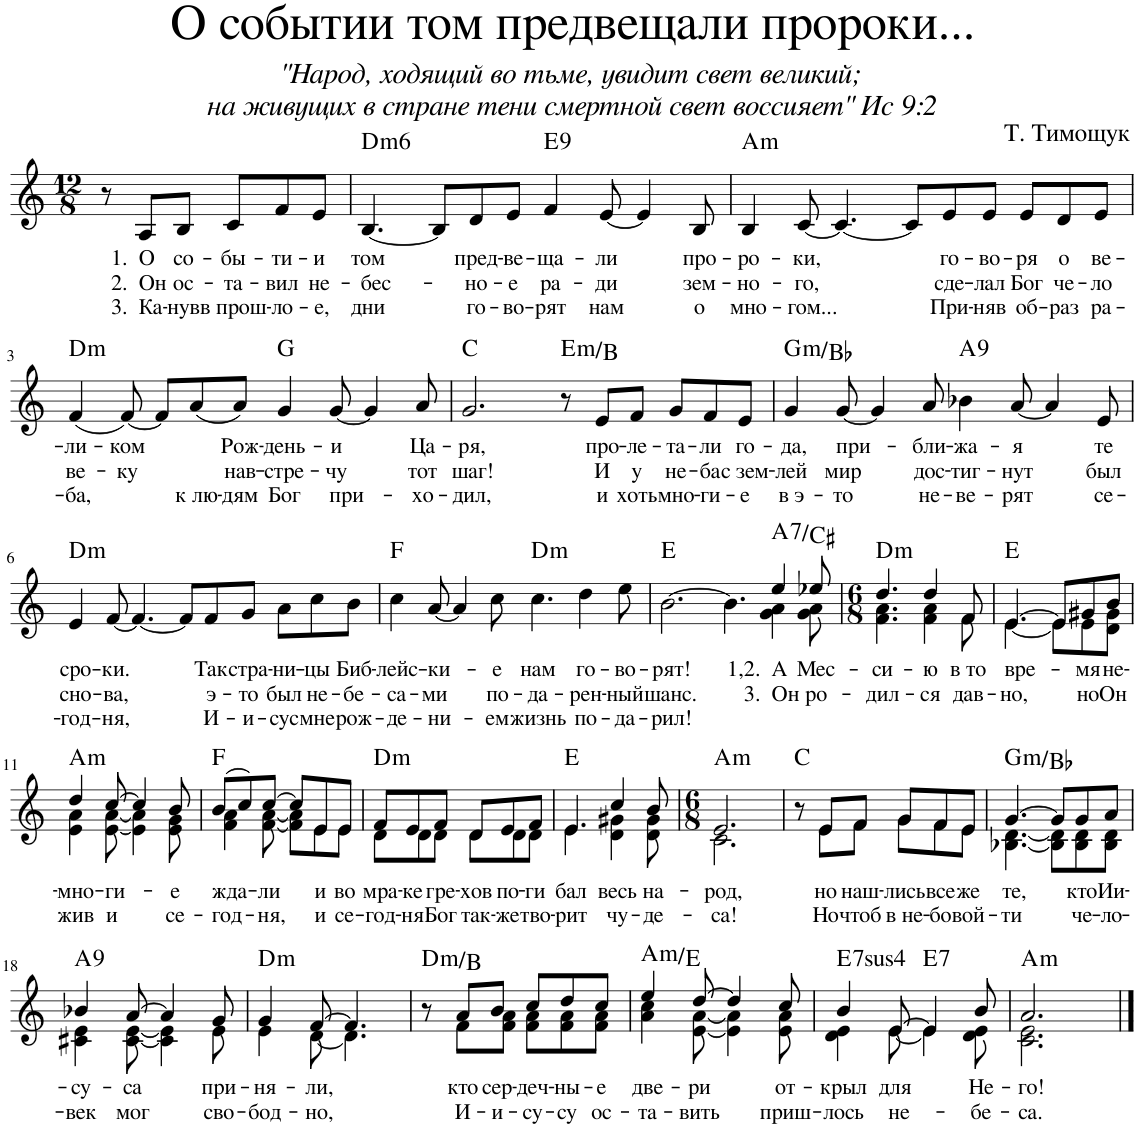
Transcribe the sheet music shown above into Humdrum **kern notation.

**kern	**text	**text	**text	**harte
*part1	*part1	*part1	*part1	*part1
*staff1	*staff1	*staff1	*staff1	*
*I"Piano	*	*	*	*
*I'Pno.	*	*	*	*
*clefG2	*	*	*	*
*k[]	*	*	*	*
*M12/8	*	*	*	*
=	=	=	=	=
8r	.	.	.	.
!	!LO:LY:b	!LO:LY:b	!LO:LY:b	!
8A/L	1. О	2. Он	3. Ка-	.
!	!LO:LY:b	!LO:LY:b	!LO:LY:b	!
8B/J	со-	ос-	-нув	.
!	!LO:LY:b	!LO:LY:b	!LO:LY:b	!
8c/L	-бы-	-та-	в прош-	.
!	!LO:LY:b	!LO:LY:b	!LO:LY:b	!
8f/	-ти-	-вил	-ло-	.
!	!LO:LY:b	!LO:LY:b	!LO:LY:b	!
8e/J	-и	не-	-е,	.
=1	=1	=1	=1	=1
!	!LO:LY:b	!LO:LY:b	!LO:LY:b	!LO:H:kt=m6
[<4.B/	том	-бес-	дни	D:min6
8B/L]	.	.	.	.
!	!LO:LY:b	!LO:LY:b	!LO:LY:b	!
8d/	пред-	-но-	го-	.
!	!LO:LY:b	!LO:LY:b	!LO:LY:b	!
8e/J	-ве-	-е	-во-	.
!	!LO:LY:b	!LO:LY:b	!LO:LY:b	!LO:H:kt=9
4f/	-ща-	ра-	-рят	E:9
!	!LO:LY:b	!LO:LY:b	!LO:LY:b	!
[<8e/	-ли	-ди	нам	.
4e/]	.	.	.	.
!	!LO:LY:b	!LO:LY:b	!LO:LY:b	!
8B/	про-	зем-	о	.
=2	=2	=2	=2	=2
!	!LO:LY:b	!LO:LY:b	!LO:LY:b	!LO:H:kt=m
4B/	-ро-	-но-	мно-	A:min
!	!LO:LY:b	!LO:LY:b	!LO:LY:b	!
[<8c/	-ки,	-го,	-гом...	.
4.c/_	.	.	.	.
8c/L]	.	.	.	.
!	!LO:LY:b	!LO:LY:b	!LO:LY:b	!
8e/	го-	сде-	При-	.
!	!LO:LY:b	!LO:LY:b	!LO:LY:b	!
8e/J	-во-	-лал	-няв	.
!	!LO:LY:b	!LO:LY:b	!LO:LY:b	!
8e/L	-ря	Бог	об-	.
!	!LO:LY:b	!LO:LY:b	!LO:LY:b	!
8d/	о	че-	-раз	.
!	!LO:LY:b	!LO:LY:b	!LO:LY:b	!
8e/J	ве-	-ло	ра-	.
!!LO:LB:g=z
=3	=3	=3	=3	=3
!	!LO:LY:b	!LO:LY:b	!LO:LY:b	!LO:H:kt=m
(4f/	-ли-	ве-	-ба,	D:min
!	!LO:LY:b	!LO:LY:b	!	!
[<8f/)	-ком	-ку	.	.
8f/L]	.	.	.	.
!	!	!	!LO:LY:b	!
(8a/	.	.	к лю-	.
!	!LO:LY:b	!LO:LY:b	!LO:LY:b	!
8a/J)	Рож-	нав-	-дям	.
!	!LO:LY:b	!LO:LY:b	!LO:LY:b	!
4g/	-день-	-стре-	Бог	G:maj
!	!LO:LY:b	!LO:LY:b	!LO:LY:b	!
[<8g/	-и	-чу	при-	.
4g/]	.	.	.	.
!	!LO:LY:b	!LO:LY:b	!LO:LY:b	!
8a/	Ца-	тот	-хо-	.
=4	=4	=4	=4	=4
!	!LO:LY:b	!LO:LY:b	!LO:LY:b	!
2.g/	-ря,	шаг!	-дил,	C:maj
!	!	!	!	!LO:H:kt=m
8r	.	.	.	E:min/5
!	!LO:LY:b	!LO:LY:b	!LO:LY:b	!
8e/L	про-	И	и	.
!	!LO:LY:b	!LO:LY:b	!LO:LY:b	!
8f/J	-ле-	у	хоть	.
!	!LO:LY:b	!LO:LY:b	!LO:LY:b	!
8g/L	-та-	не-	мно-	.
!	!LO:LY:b	!LO:LY:b	!LO:LY:b	!
8f/	-ли	-ба	-ги-	.
!	!LO:LY:b	!LO:LY:b	!LO:LY:b	!
8e/J	го-	с зем-	-е	.
=5	=5	=5	=5	=5
!	!LO:LY:b	!LO:LY:b	!LO:LY:b	!LO:H:kt=m
4g/	-да,	-лей	в э-	G:min/b3
!	!LO:LY:b	!LO:LY:b	!LO:LY:b	!
[8g/	при-	мир	-то	.
4g/]	.	.	.	.
!	!LO:LY:b	!LO:LY:b	!LO:LY:b	!
8a/	-бли-	дос-	не-	.
!	!LO:LY:b	!LO:LY:b	!LO:LY:b	!LO:H:kt=9
4b-X\	-жа-	-тиг-	ве-	A:9
!	!LO:LY:b	!LO:LY:b	!LO:LY:b	!
[8a/	-я	-нут	-рят	.
4a/]	.	.	.	.
!	!LO:LY:b	!LO:LY:b	!LO:LY:b	!
8e/	те	был	се-	.
!!LO:LB:g=z
=6	=6	=6	=6	=6
!	!LO:LY:b	!LO:LY:b	!LO:LY:b	!LO:H:kt=m
4e/	сро-	сно-	-год-	D:min
!	!LO:LY:b	!LO:LY:b	!LO:LY:b	!
[<8f/	-ки.	-ва,	-ня,	.
4.f/_	.	.	.	.
8f/L]	.	.	.	.
!	!LO:LY:b	!LO:LY:b	!LO:LY:b	!
8f/	Так	э-	И-	.
!	!LO:LY:b	!LO:LY:b	!LO:LY:b	!
8g/J	стра-	-то	-и-	.
!	!LO:LY:b	!LO:LY:b	!LO:LY:b	!
8a\L	-ни-	был	-сус	.
!	!LO:LY:b	!LO:LY:b	!LO:LY:b	!
8cc\	-цы	не-	мне	.
!	!LO:LY:b	!LO:LY:b	!LO:LY:b	!
8b\J	Биб-	-бе-	рож-	.
=7	=7	=7	=7	=7
!	!LO:LY:b	!LO:LY:b	!LO:LY:b	!
4cc\	-лейс-	-са-	-де-	F:maj
!	!LO:LY:b	!LO:LY:b	!LO:LY:b	!
[<8a/	-ки-	-ми	-ни-	.
4a/]	.	.	.	.
!	!LO:LY:b	!LO:LY:b	!LO:LY:b	!
8cc\	-е	по-	-ем	.
!	!LO:LY:b	!LO:LY:b	!LO:LY:b	!LO:H:kt=m
4.cc\	нам	-да-	жизнь	D:min
!	!LO:LY:b	!LO:LY:b	!LO:LY:b	!
4dd\	го-	-рен-	по-	.
!	!LO:LY:b	!LO:LY:b	!LO:LY:b	!
8ee\	-во-	-ный	-да-	.
=8	=8	=8	=8	=8
!	!LO:LY:b	!LO:LY:b	!LO:LY:b	!
*^	*	*	*	*
[>2.b\	8ryy	-рят!	шанс.	-рил!	E:maj
*v	*v	*	*	*	*
4.b\]	.	.	.	.
!	!LO:LY:b	!LO:LY:b	!	!LO:H:kt=7
*^	*	*	*	*
4ee/	4g\ 4a\	1,2. А	3. Он	.	A:7/3
!	!	!LO:LY:b	!LO:LY:b	!	!
8ee-X/	8g\ 8a\	Мес-	ро-	.	.
=9	=9	=9	=9	=9	=9
*M6/8	*	*	*	*	*
!	!	!LO:LY:b	!LO:LY:b	!	!LO:H:kt=m
4.dd/	4.f\ 4.a\	-си-	-дил-	.	D:min
!	!	!LO:LY:b	!LO:LY:b	!	!
4dd/	4f\ 4a\	-ю	-ся	.	.
!	!	!LO:LY:b	!LO:LY:b	!	!
8f/	8f\	в то	дав-	.	.
=10	=10	=10	=10	=10	=10
!	!	!LO:LY:b	!LO:LY:b	!	!
[>4.e/	[<4.e\	вре-	-но,	.	E:maj
8e/L]	8e\L]	.	.	.	.
!	!	!LO:LY:b	!LO:LY:b	!	!
8g#X/	8e\	-мя	но	.	.
!	!	!LO:LY:b	!LO:LY:b	!	!
8b/J	8d\ 8g#\J	не-	Он	.	.
!!LO:LB:g=z	!!
=11	=11	=11	=11	=11	=11
!	!	!LO:LY:b	!LO:LY:b	!	!LO:H:kt=m
4dd/	4e\ 4a\	-мно-	жив	.	A:min
!	!	!LO:LY:b	!LO:LY:b	!	!
[8cc/	[8e\ [8a\	-ги-	и	.	.
4cc/]	4e\] 4a\]	.	.	.	.
!	!	!LO:LY:b	!LO:LY:b	!	!
8b/	8e\ 8g\	-е	се-	.	.
=12	=12	=12	=12	=12	=12
!	!	!LO:LY:b	!LO:LY:b	!	!
(8b/L	4f\ 4a\	жда-	-год-	.	F:maj
8cc/)	.	.	.	.	.
!	!	!LO:LY:b	!LO:LY:b	!	!
[>8cc/J	[<8f\ [<8a\	-ли	-ня,	.	.
8cc/L]	8f\] 8a\]L	.	.	.	.
!	!	!LO:LY:b	!LO:LY:b	!	!
8e/	8e\	и	и	.	.
!	!	!LO:LY:b	!LO:LY:b	!	!
8e/J	8e\J	во	се-	.	.
=13	=13	=13	=13	=13	=13
!	!	!LO:LY:b	!LO:LY:b	!	!LO:H:kt=m
8f/L	8d\L	мра-	-год-	.	D:min
!	!	!LO:LY:b	!LO:LY:b	!	!
8e/	8d\	-ке	-ня	.	.
!	!	!LO:LY:b	!LO:LY:b	!	!
8f/J	8d\J	гре-	Бог	.	.
!	!	!LO:LY:b	!LO:LY:b	!	!
8d/L	8d\L	-хов	так-	.	.
!	!	!LO:LY:b	!LO:LY:b	!	!
8e/	8d\	по-	-же	.	.
!	!	!LO:LY:b	!LO:LY:b	!	!
8f/J	8d\J	-ги	тво-	.	.
=14	=14	=14	=14	=14	=14
!	!	!LO:LY:b	!LO:LY:b	!	!
4.e/	4.e\	бал	-рит	.	E:maj
!	!	!LO:LY:b	!LO:LY:b	!	!
4cc/	4d\ 4g#X\	весь	чу-	.	.
!	!	!LO:LY:b	!LO:LY:b	!	!
8b/	8d\ 8g#\	на-	-де-	.	.
=15	=15	=15	=15	=15	=15
*M6/8	*	*	*	*	*
!	!	!LO:LY:b	!LO:LY:b	!	!LO:H:kt=m
2.e/	2.c\	-род,	-са!	.	A:min
=16	=16	=16	=16	=16	=16
8r	8ryy	.	.	.	C:maj
!	!	!LO:LY:b	!LO:LY:b	!	!
8e/L	8e\L	но	Но	.	.
!	!	!LO:LY:b	!LO:LY:b	!	!
8f/J	8f\J	наш-	чтоб	.	.
!	!	!LO:LY:b	!LO:LY:b	!	!
8g/L	8g\L	-лись	в не-	.	.
!	!	!LO:LY:b	!LO:LY:b	!	!
8f/	8f\	все	-бо	.	.
!	!	!LO:LY:b	!LO:LY:b	!	!
8e/J	8e\J	же	вой-	.	.
=17	=17	=17	=17	=17	=17
!	!	!LO:LY:b	!LO:LY:b	!	!LO:H:kt=m
[>4.g/	[<4.B-X\ [<4.d\	те,	-ти	.	G:min/b3
8g/L]	8B-\] 8d\]L	.	.	.	.
!	!	!LO:LY:b	!LO:LY:b	!	!
8g/	8B-\ 8d\	кто	че-	.	.
!	!	!LO:LY:b	!LO:LY:b	!	!
8a/J	8B-\ 8d\J	Ии-	-ло-	.	.
!!LO:LB:g=z	!!
=18	=18	=18	=18	=18	=18
!	!	!LO:LY:b	!LO:LY:b	!	!LO:H:kt=9
4b-X/	4c#X\ 4e\	-су-	-век	.	A:9
!	!	!LO:LY:b	!LO:LY:b	!	!
[>8a/	[<8c#\ [<8e\	-са	мог	.	.
4a/]	4c#\] 4e\]	.	.	.	.
!	!	!LO:LY:b	!LO:LY:b	!	!
8g/	8e\	при-	сво-	.	.
=19	=19	=19	=19	=19	=19
!	!	!LO:LY:b	!LO:LY:b	!	!LO:H:kt=m
4g/	4e\	-ня-	-бод-	.	D:min
!	!	!LO:LY:b	!LO:LY:b	!	!
[>8f/	[<8d\	-ли,	-но,	.	.
4.f/]	4.d\]	.	.	.	.
=20	=20	=20	=20	=20	=20
!	!	!	!	!	!LO:H:kt=m
8r	8ryy	.	.	.	D:min/6
!	!	!LO:LY:b	!LO:LY:b	!	!
8a/L	8f\L	кто	И-	.	.
!	!	!LO:LY:b	!LO:LY:b	!	!
8b/J	8f\ 8a\J	сер-	-и-	.	.
!	!	!LO:LY:b	!LO:LY:b	!	!
8cc/L	8f\ 8a\L	-деч-	-су-	.	.
!	!	!LO:LY:b	!LO:LY:b	!	!
8dd/	8f\ 8a\	-ны-	-су	.	.
!	!	!LO:LY:b	!LO:LY:b	!	!
8cc/J	8f\ 8a\J	-е	ос-	.	.
=21	=21	=21	=21	=21	=21
!	!	!LO:LY:b	!LO:LY:b	!	!LO:H:kt=m
4ee/	4a\ 4cc\	две-	-та-	.	A:min/5
!	!	!LO:LY:b	!LO:LY:b	!	!
[>8dd/	[<8e\ [<8a\	-ри	-вить	.	.
4dd/]	4e\] 4a\]	.	.	.	.
!	!	!LO:LY:b	!LO:LY:b	!	!
8cc/	8e\ 8a\	от-	приш-	.	.
=22	=22	=22	=22	=22	=22
!	!	!LO:LY:b	!LO:LY:b	!	!LO:H:kt=74
4b/	4d\ 4e\	-крыл	-лось	.	E:sus4(7)
!	!	!LO:LY:b	!LO:LY:b	!	!
[>8e/	[<8e\	для	не-	.	.
!	!	!	!	!	!LO:H:kt=7
4e/]	4e\]	.	.	.	E:7
!	!	!LO:LY:b	!LO:LY:b	!	!
8b/	8d\ 8e\	Не-	-бе-	.	.
=23	=23	=23	=23	=23	=23
!	!	!LO:LY:b	!LO:LY:b	!	!LO:H:kt=m
2.a/	2.c\ 2.e\	-го!	-са.	.	A:min
*v	*v	*	*	*	*
==	==	==	==	==
*-	*-	*-	*-	*-
